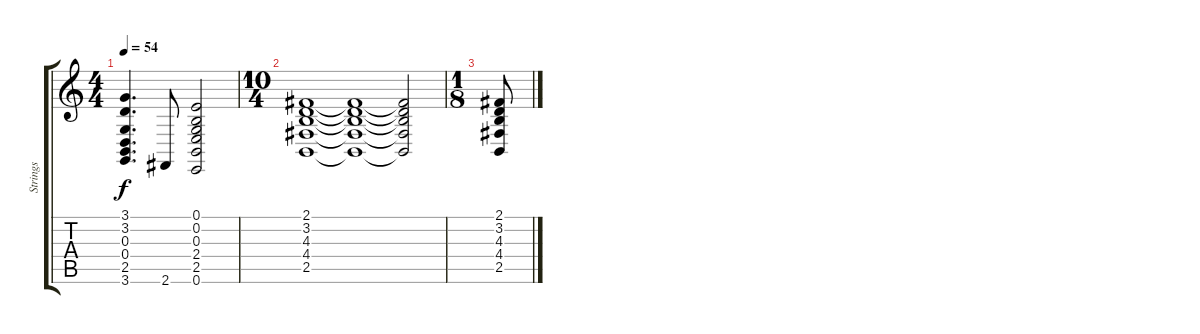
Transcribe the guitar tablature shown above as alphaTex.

\track ("Strings" "Strings") {instrument synthstrings1}
\staff {score tabs}
\tuning (E4 B3 G3 D3 A2 E2) {hide}
\ts (4 4)
\tempo 54
\clef g2
\ks c
(3.1 3.2 0.3 0.4 2.5 3.6).4{d dy f} 2.6.8 (0.1 0.2 0.3 2.4 2.5 0.6).2 |
\ts (10 4)
(2.1 3.2 4.3 4.4 2.5).1 (2.1{t} 3.2{t} 4.3{t} 4.4{t} 2.5{t}).1 (2.1{t} 3.2{t} 4.3{t} 4.4{t} 2.5{t}).2 |
\ts (1 8)
(2.1 3.2 4.3 4.4 2.5).8
